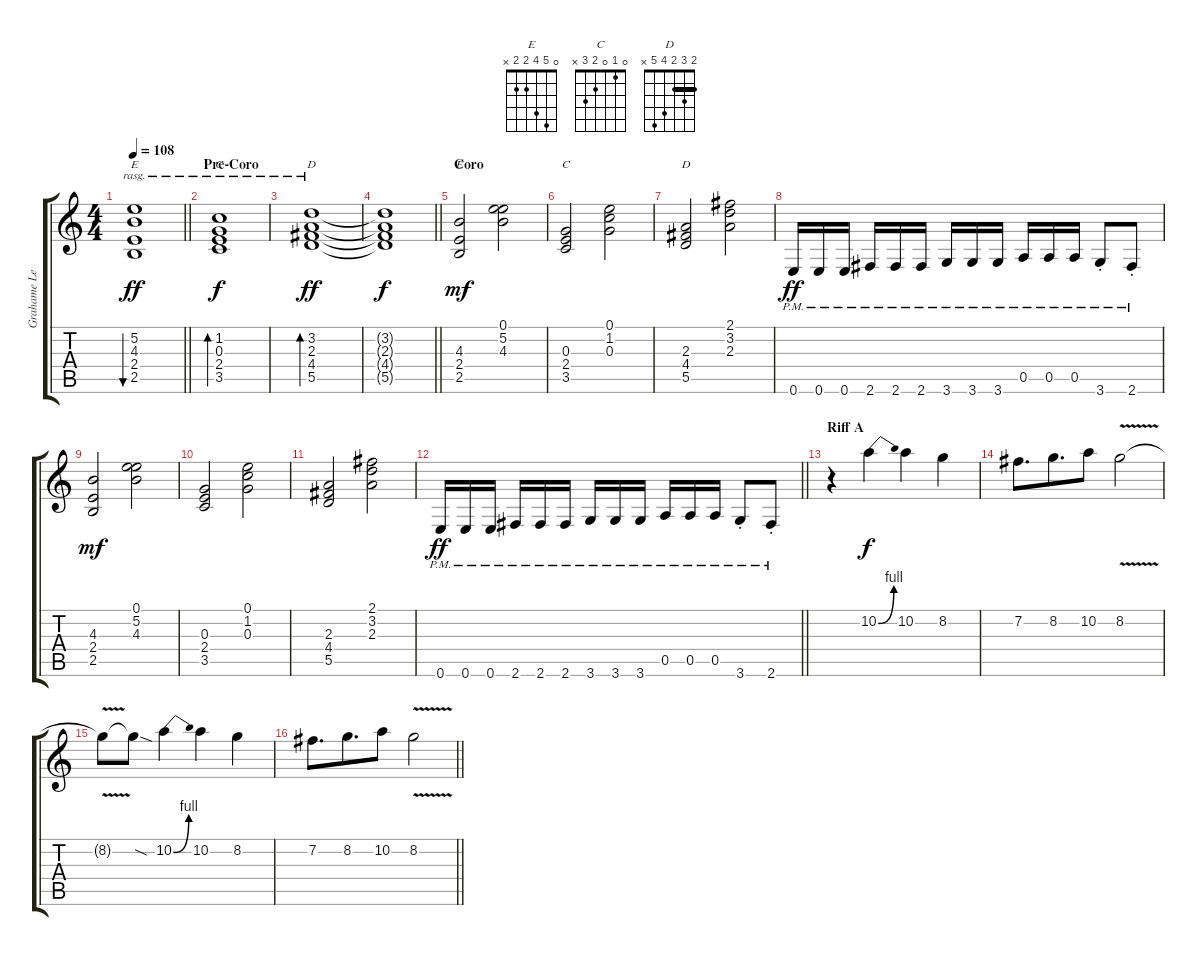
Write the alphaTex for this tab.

\track ("Grahame Leslie" "Grahame Le") {instrument distortionguitar}
\staff {score tabs}
\tuning (E4 B3 G3 D3 A2 E2) {hide}
\chord ("E" x 5 4 2 2 x) {barre 2}
\chord ("C" x 1 0 2 3 x)
\chord ("D" x 3 2 4 5 x)
\chord ("E" 0 5 4 2 2 x)
\chord ("C" 0 1 0 2 3 x)
\chord ("D" 2 3 2 4 5 x) {barre 2}
\ts (4 4)
\tempo 108
\clef g2
\barLineRight lightlight
\ks c
(5.2 4.3 2.4 2.5).1{bu 480 ch "E" rasg ii dy ff} |
\section ("" "Pre-Coro")
(1.2 0.3 2.4 3.5).1{bd 480 ch "C" rasg ii dy f} |
(3.2 2.3 4.4 5.5).1{bd 480 ch "D" rasg ii dy ff} |
\barLineRight lightlight
(3.2{t} 2.3{t} 4.4{t} 5.5{t}).1{dy f} |
\section ("" "Coro")
(4.3 2.4 2.5).2{ch "E" dy mf instrument distortionguitar} (0.1 5.2 4.3).2 |
(0.3 2.4 3.5).2{ch "C"} (0.1 1.2 0.3).2 |
(2.3 4.4 5.5).2{ch "D"} (2.1 3.2 2.3).2 |
0.6{pm}.16{dy ff beam merge} 0.6{pm}.16{beam merge} 0.6{pm}.16{beam split} 2.6{pm}.16{beam merge} 2.6{pm}.16{beam merge} 2.6{pm}.16{beam split} 3.6{pm}.16{beam merge} 3.6{pm}.16{beam merge} 3.6{pm}.16{beam split} 0.5{pm}.16{beam merge} 0.5{pm}.16{beam merge} 0.5{pm}.16{beam split} 3.6{pm st}.8{beam merge} 2.6{pm st}.8 |
(4.3 2.4 2.5).2{dy mf} (0.1 5.2 4.3).2 |
(0.3 2.4 3.5).2 (0.1 1.2 0.3).2 |
(2.3 4.4 5.5).2 (2.1 3.2 2.3).2 |
\barLineRight lightlight
0.6{pm}.16{dy ff beam merge} 0.6{pm}.16{beam merge} 0.6{pm}.16{beam split} 2.6{pm}.16{beam merge} 2.6{pm}.16{beam merge} 2.6{pm}.16{beam split} 3.6{pm}.16{beam merge} 3.6{pm}.16{beam merge} 3.6{pm}.16{beam split} 0.5{pm}.16{beam merge} 0.5{pm}.16{beam merge} 0.5{pm}.16{beam split} 3.6{pm st}.8{beam merge} 2.6{pm st}.8 |
\section ("" "Riff A")
r.4 10.2{be (bend 0 0 60 4)}.4{dy f} 10.2.4 8.2.4 |
7.2.8{d} 8.2.8{d beam merge} 10.2.8 8.2{v}.2 |
8.2{t}.8 8.2{sod t}.8 10.2{be (bend 0 0 60 4)}.4 10.2.4 8.2.4 |
\barLineRight lightlight
7.2.8{d} 8.2.8{d beam merge} 10.2.8 8.2{v}.2
